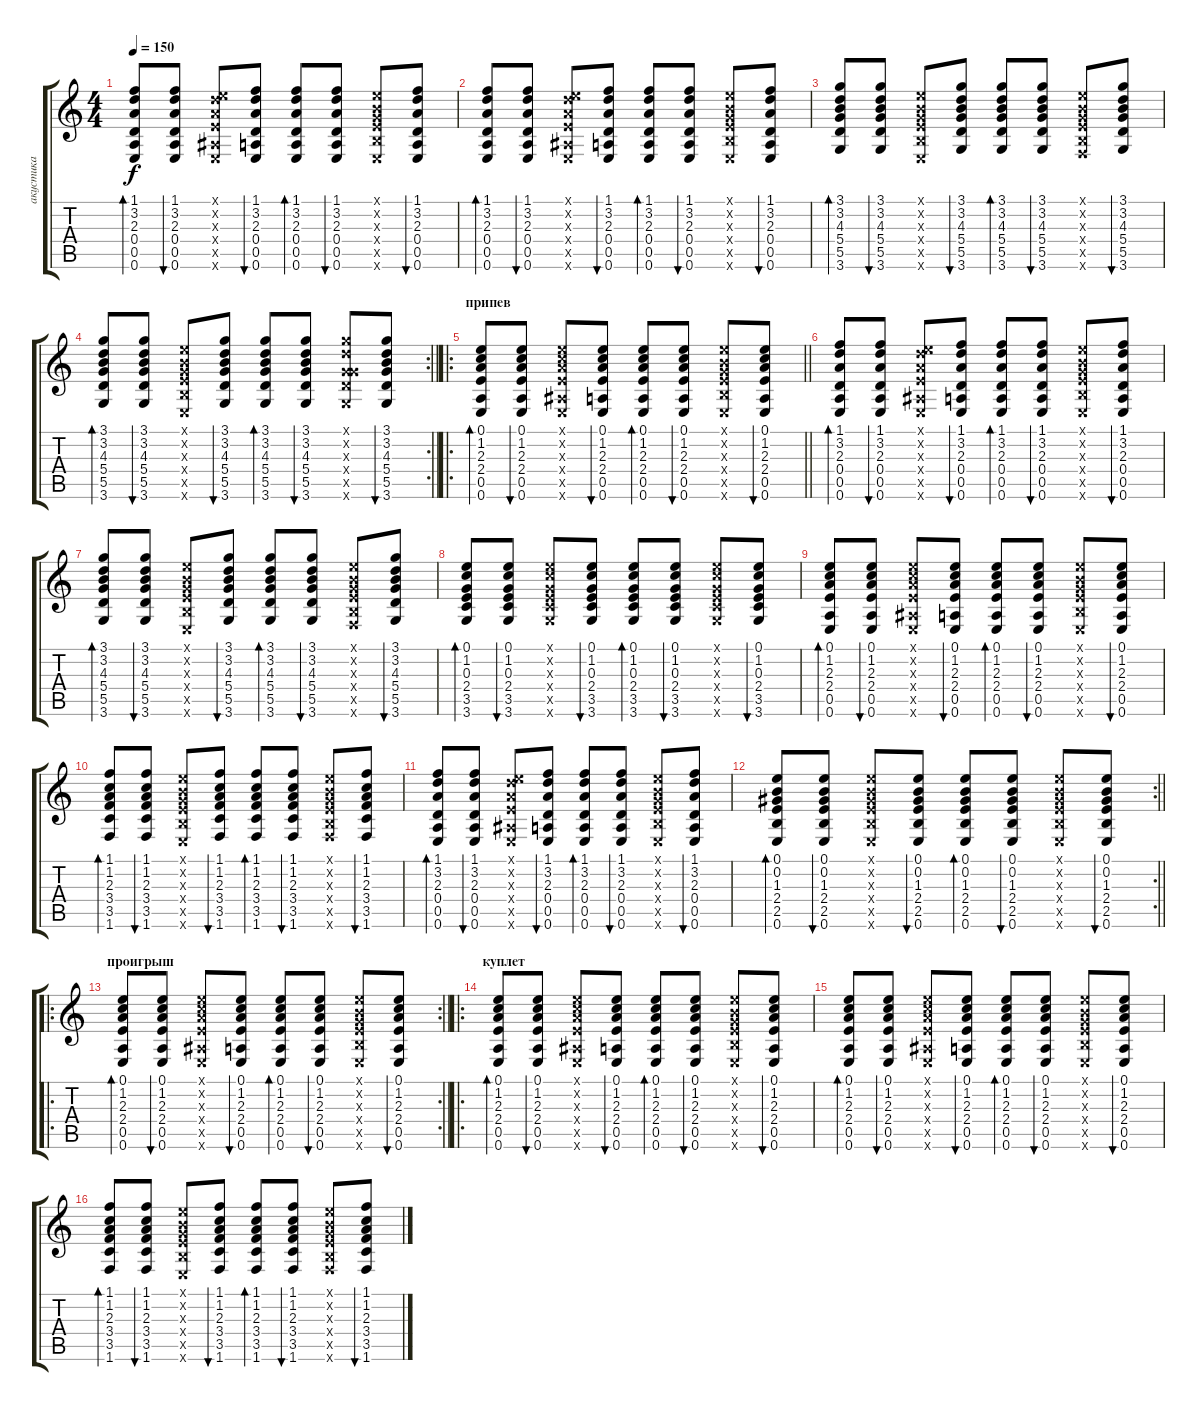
\track ("акустика" "акустика") {instrument acousticguitarsteel}
\staff {score tabs}
\tuning (E4 B3 G3 D3 A2 E2) {hide}
\ts (4 4)
\tempo 150
\clef g2
\ks c
(1.1 3.2 2.3 0.4 0.5 0.6).8{bd 60 dy f} (1.1 3.2 2.3 0.4 0.5 0.6).8{bu 60} (0.1{x} 3.2{x} 2.3{x} 2.4{x} 1.5{x} 0.6{x}).8 (1.1 3.2 2.3 0.4 0.5 0.6).8{bu 60} (1.1 3.2 2.3 0.4 0.5 0.6).8{bd 60} (1.1 3.2 2.3 0.4 0.5 0.6).8{bu 60} (0.1{x} 0.2{x} 0.3{x} 2.4{x} 2.5{x} 0.6{x}).8 (1.1 3.2 2.3 0.4 0.5 0.6).8{bu 60} |
(1.1 3.2 2.3 0.4 0.5 0.6).8{bd 60} (1.1 3.2 2.3 0.4 0.5 0.6).8{bu 60} (0.1{x} 3.2{x} 2.3{x} 2.4{x} 1.5{x} 0.6{x}).8 (1.1 3.2 2.3 0.4 0.5 0.6).8{bu 60} (1.1 3.2 2.3 0.4 0.5 0.6).8{bd 60} (1.1 3.2 2.3 0.4 0.5 0.6).8{bu 60} (0.1{x} 0.2{x} 0.3{x} 2.4{x} 2.5{x} 0.6{x}).8 (1.1 3.2 2.3 0.4 0.5 0.6).8{bu 60} |
(3.1 3.2 4.3 5.4 5.5 3.6).8{bd 60} (3.1 3.2 4.3 5.4 5.5 3.6).8{bu 60} (0.1{x} 0.2{x} 0.3{x} 2.4{x} 2.5{x} 0.6{x}).8 (3.1 3.2 4.3 5.4 5.5 3.6).8{bu 60} (3.1 3.2 4.3 5.4 5.5 3.6).8{bd 60} (3.1 3.2 4.3 5.4 5.5 3.6).8{bu 60} (0.1{x} 0.2{x} 0.3{x} 2.4{x} 2.5{x} 1.6{x}).8 (3.1 3.2 4.3 5.4 5.5 3.6).8{bu 60} |
\rc 2
\barLineRight lightlight
(3.1 3.2 4.3 5.4 5.5 3.6).8{bd 60} (3.1 3.2 4.3 5.4 5.5 3.6).8{bu 60} (0.1{x} 0.2{x} 0.3{x} 2.4{x} 2.5{x} 0.6{x}).8 (3.1 3.2 4.3 5.4 5.5 3.6).8{bu 60} (3.1 3.2 4.3 5.4 5.5 3.6).8{bd 60} (3.1 3.2 4.3 5.4 5.5 3.6).8{bu 60} (3.1{x} 3.2{x} 0.3{x} 5.4{x} 5.5{x} 3.6{x}).8 (3.1 3.2 4.3 5.4 5.5 3.6).8{bu 60} |
\ro
\section ("" "припев")
\barLineRight lightlight
(0.1 1.2 2.3 2.4 0.5 0.6).8{bd 60} (0.1 1.2 2.3 2.4 0.5 0.6).8{bu 60} (0.1{x} 1.2{x} 2.3{x} 2.4{x} 1.5{x} 0.6{x}).8 (0.1 1.2 2.3 2.4 0.5 0.6).8{bu 60} (0.1 1.2 2.3 2.4 0.5 0.6).8{bd 60} (0.1 1.2 2.3 2.4 0.5 0.6).8{bu 60} (0.1{x} 0.2{x} 0.3{x} 2.4{x} 2.5{x} 0.6{x}).8 (0.1 1.2 2.3 2.4 0.5 0.6).8{bu 60} |
\section ("" "")
(1.1 3.2 2.3 0.4 0.5 0.6).8{bd 60} (1.1 3.2 2.3 0.4 0.5 0.6).8{bu 60} (0.1{x} 3.2{x} 2.3{x} 2.4{x} 1.5{x} 0.6{x}).8 (1.1 3.2 2.3 0.4 0.5 0.6).8{bu 60} (1.1 3.2 2.3 0.4 0.5 0.6).8{bd 60} (1.1 3.2 2.3 0.4 0.5 0.6).8{bu 60} (0.1{x} 0.2{x} 0.3{x} 2.4{x} 2.5{x} 0.6{x}).8 (1.1 3.2 2.3 0.4 0.5 0.6).8{bu 60} |
(3.1 3.2 4.3 5.4 5.5 3.6).8{bd 60} (3.1 3.2 4.3 5.4 5.5 3.6).8{bu 60} (0.1{x} 0.2{x} 0.3{x} 2.4{x} 2.5{x} 0.6{x}).8 (3.1 3.2 4.3 5.4 5.5 3.6).8{bu 60} (3.1 3.2 4.3 5.4 5.5 3.6).8{bd 60} (3.1 3.2 4.3 5.4 5.5 3.6).8{bu 60} (0.1{x} 0.2{x} 0.3{x} 2.4{x} 2.5{x} 1.6{x}).8 (3.1 3.2 4.3 5.4 5.5 3.6).8{bu 60} |
(0.1 1.2 0.3 2.4 3.5 3.6).8{bd 60} (0.1 1.2 0.3 2.4 3.5 3.6).8{bu 60} (0.1{x} 1.2{x} 0.3{x} 2.4{x} 3.5{x} 3.6{x}).8 (0.1 1.2 0.3 2.4 3.5 3.6).8{bu 60} (0.1 1.2 0.3 2.4 3.5 3.6).8{bd 60} (0.1 1.2 0.3 2.4 3.5 3.6).8{bu 60} (0.1{x} 1.2{x} 0.3{x} 2.4{x} 3.5{x} 3.6{x}).8 (0.1 1.2 0.3 2.4 3.5 3.6).8{bu 60} |
(0.1 1.2 2.3 2.4 0.5 0.6).8{bd 60} (0.1 1.2 2.3 2.4 0.5 0.6).8{bu 60} (0.1{x} 1.2{x} 2.3{x} 2.4{x} 1.5{x} 0.6{x}).8 (0.1 1.2 2.3 2.4 0.5 0.6).8{bu 60} (0.1 1.2 2.3 2.4 0.5 0.6).8{bd 60} (0.1 1.2 2.3 2.4 0.5 0.6).8{bu 60} (0.1{x} 0.2{x} 0.3{x} 2.4{x} 2.5{x} 0.6{x}).8 (0.1 1.2 2.3 2.4 0.5 0.6).8{bu 60} |
(1.1 1.2 2.3 3.4 3.5 1.6).8{bd 60} (1.1 1.2 2.3 3.4 3.5 1.6).8{bu 60} (0.1{x} 0.2{x} 0.3{x} 2.4{x} 2.5{x} 0.6{x}).8 (1.1 1.2 2.3 3.4 3.5 1.6).8{bu 60} (1.1 1.2 2.3 3.4 3.5 1.6).8{bd 60} (1.1 1.2 2.3 3.4 3.5 1.6).8{bu 60} (0.1{x} 0.2{x} 0.3{x} 2.4{x} 2.5{x} 1.6{x}).8 (1.1 1.2 2.3 3.4 3.5 1.6).8{bu 60} |
(1.1 3.2 2.3 0.4 0.5 0.6).8{bd 60} (1.1 3.2 2.3 0.4 0.5 0.6).8{bu 60} (0.1{x} 3.2{x} 2.3{x} 2.4{x} 1.5{x} 0.6{x}).8 (1.1 3.2 2.3 0.4 0.5 0.6).8{bu 60} (1.1 3.2 2.3 0.4 0.5 0.6).8{bd 60} (1.1 3.2 2.3 0.4 0.5 0.6).8{bu 60} (0.1{x} 0.2{x} 0.3{x} 2.4{x} 2.5{x} 0.6{x}).8 (1.1 3.2 2.3 0.4 0.5 0.6).8{bu 60} |
\rc 2
\barLineRight lightlight
(0.1 0.2 1.3 2.4 2.5 0.6).8{bd 60} (0.1 0.2 1.3 2.4 2.5 0.6).8{bu 60} (0.1{x} 0.2{x} 1.3{x} 2.4{x} 2.5{x} 0.6{x}).8 (0.1 0.2 1.3 2.4 2.5 0.6).8{bu 60} (0.1 0.2 1.3 2.4 2.5 0.6).8{bd 60} (0.1 0.2 1.3 2.4 2.5 0.6).8{bu 60} (0.1{x} 0.2{x} 1.3{x} 2.4{x} 2.5{x} 0.6{x}).8 (0.1 0.2 1.3 2.4 2.5 0.6).8{bu 60} |
\ro
\rc 2
\section ("" "проигрыш")
\barLineRight lightlight
(0.1 1.2 2.3 2.4 0.5 0.6).8{bd 60} (0.1 1.2 2.3 2.4 0.5 0.6).8{bu 60} (0.1{x} 1.2{x} 2.3{x} 2.4{x} 1.5{x} 0.6{x}).8 (0.1 1.2 2.3 2.4 0.5 0.6).8{bu 60} (0.1 1.2 2.3 2.4 0.5 0.6).8{bd 60} (0.1 1.2 2.3 2.4 0.5 0.6).8{bu 60} (0.1{x} 0.2{x} 0.3{x} 2.4{x} 2.5{x} 0.6{x}).8 (0.1 1.2 2.3 2.4 0.5 0.6).8{bu 60} |
\ro
\section ("" "куплет")
(0.1 1.2 2.3 2.4 0.5 0.6).8{bd 60} (0.1 1.2 2.3 2.4 0.5 0.6).8{bu 60} (0.1{x} 1.2{x} 2.3{x} 2.4{x} 1.5{x} 0.6{x}).8 (0.1 1.2 2.3 2.4 0.5 0.6).8{bu 60} (0.1 1.2 2.3 2.4 0.5 0.6).8{bd 60} (0.1 1.2 2.3 2.4 0.5 0.6).8{bu 60} (0.1{x} 0.2{x} 0.3{x} 2.4{x} 2.5{x} 0.6{x}).8 (0.1 1.2 2.3 2.4 0.5 0.6).8{bu 60} |
(0.1 1.2 2.3 2.4 0.5 0.6).8{bd 60} (0.1 1.2 2.3 2.4 0.5 0.6).8{bu 60} (0.1{x} 1.2{x} 2.3{x} 2.4{x} 1.5{x} 0.6{x}).8 (0.1 1.2 2.3 2.4 0.5 0.6).8{bu 60} (0.1 1.2 2.3 2.4 0.5 0.6).8{bd 60} (0.1 1.2 2.3 2.4 0.5 0.6).8{bu 60} (0.1{x} 0.2{x} 0.3{x} 2.4{x} 2.5{x} 0.6{x}).8 (0.1 1.2 2.3 2.4 0.5 0.6).8{bu 60} |
(1.1 1.2 2.3 3.4 3.5 1.6).8{bd 60} (1.1 1.2 2.3 3.4 3.5 1.6).8{bu 60} (0.1{x} 0.2{x} 0.3{x} 2.4{x} 2.5{x} 0.6{x}).8 (1.1 1.2 2.3 3.4 3.5 1.6).8{bu 60} (1.1 1.2 2.3 3.4 3.5 1.6).8{bd 60} (1.1 1.2 2.3 3.4 3.5 1.6).8{bu 60} (0.1{x} 0.2{x} 0.3{x} 2.4{x} 2.5{x} 1.6{x}).8 (1.1 1.2 2.3 3.4 3.5 1.6).8{bu 60}
